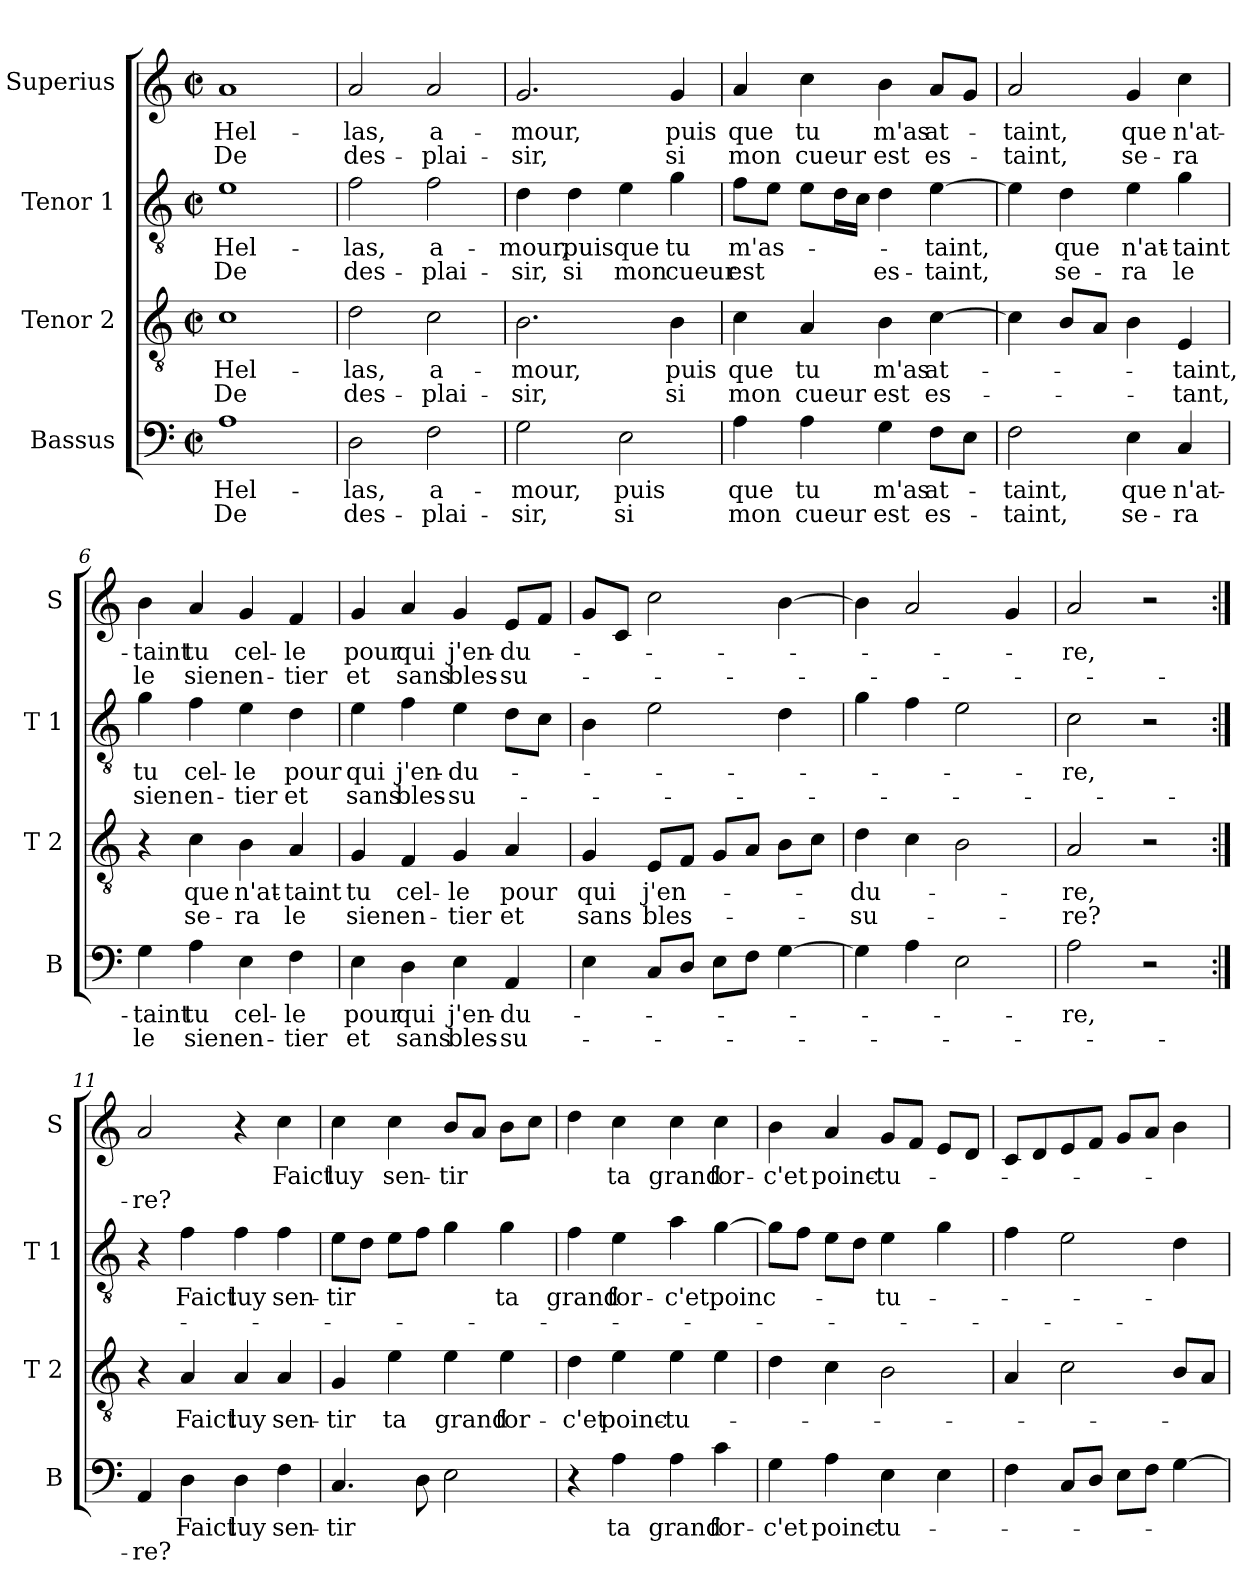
**kern	**text	**text	**kern	**text	**text	**kern	**text	**text	**kern	**text	**text
*part4	*part4	*part4	*part3	*part3	*part3	*part2	*part2	*part2	*part1	*part1	*part1
*staff4	*staff4	*staff4	*staff3	*staff3	*staff3	*staff2	*staff2	*staff2	*staff1	*staff1	*staff1
*I"Bassus	*	*	*I"Tenor 2	*	*	*I"Tenor 1	*	*	*I"Superius	*	*
*I'B	*	*	*I'T 2	*	*	*I'T 1	*	*	*I'S	*	*
*clefF4	*	*	*clefGv2	*	*	*clefGv2	*	*	*clefG2	*	*
*k[]	*	*	*k[]	*	*	*k[]	*	*	*k[]	*	*
*C:	*	*	*C:	*	*	*C:	*	*	*C:	*	*
*M2/2	*	*	*M2/2	*	*	*M2/2	*	*	*M2/2	*	*
*met(c|)	*	*	*met(c|)	*	*	*met(c|)	*	*	*met(c|)	*	*
=1	=1	=1	=1	=1	=1	=1	=1	=1	=1	=1	=1
1A	Hel-	De	1c	Hel-	De	1e	Hel-	De	1a	Hel-	De
=2	=2	=2	=2	=2	=2	=2	=2	=2	=2	=2	=2
2D\	-las,	des-	2d\	-las,	des-	2f\	-las,	des-	2a/	-las,	des-
2F\	a-	-plai-	2c\	a-	-plai-	2f\	a-	-plai-	2a/	a-	-plai-
=3	=3	=3	=3	=3	=3	=3	=3	=3	=3	=3	=3
2G\	-mour,	-sir,	2.B\	-mour,	-sir,	4d\	-mour,	-sir,	2.g/	-mour,	-sir,
.	.	.	.	.	.	4d\	puis	si	.	.	.
2E\	puis	si	.	.	.	4e\	que	mon	.	.	.
.	.	.	4B\	puis	si	4g\	tu	cueur	4g/	puis	si
=4	=4	=4	=4	=4	=4	=4	=4	=4	=4	=4	=4
4A\	que	mon	4c\	que	mon	8f\L	m'as-	est	4a/	que	mon
.	.	.	.	.	.	8e\J	.	.	.	.	.
4A\	tu	cueur	4A/	tu	cueur	8e\L	.	.	4cc\	tu	cueur
.	.	.	.	.	.	16d\L	.	.	.	.	.
.	.	.	.	.	.	16c\JJ	.	.	.	.	.
4G\	m'as	est	4B\	m'as	est	4d\	.	es-	4b\	m'as	est
8F\L	at-	es-	[4c\	at-	es-	[4e\	-taint,	-taint,	8a/L	at-	es-
8E\J	.	.	.	.	.	.	.	.	8g/J	.	.
=5	=5	=5	=5	=5	=5	=5	=5	=5	=5	=5	=5
2F\	-taint,	-taint,	4c\]	.	.	4e\]	.	.	2a/	-taint,	-taint,
.	.	.	8B/L	.	.	4d\	que	se-	.	.	.
.	.	.	8A/J	.	.	.	.	.	.	.	.
4E\	que	se-	4B\	.	.	4e\	n'at-	-ra	4g/	que	se-
4C/	n'at-	-ra	4E/	-taint,	-tant,	4g\	-taint	le	4cc\	n'at-	-ra
!!LO:LB:g=z
=6	=6	=6	=6	=6	=6	=6	=6	=6	=6	=6	=6
4G\	-taint	le	4r	.	.	4g\	tu	sien	4b\	-taint	le
4A\	tu	sien	4c\	que	se-	4f\	cel-	en-	4a/	tu	sien
4E\	cel-	en-	4B\	n'at-	-ra	4e\	-le	-tier	4g/	cel-	en-
4F\	-le	-tier	4A/	-taint	le	4d\	pour	et	4f/	-le	-tier
=7	=7	=7	=7	=7	=7	=7	=7	=7	=7	=7	=7
4E\	pour	et	4G/	tu	sien	4e\	qui	sans	4g/	pour	et
4D\	qui	sans	4F/	cel-	en-	4f\	j'en-	bles-	4a/	qui	sans
4E\	j'en-	bles-	4G/	-le	-tier	4e\	-du-	-su-	4g/	j'en-	bles-
4AA/	-du-	-su-	4A/	pour	et	8d\L	.	.	8e/L	-du-	-su-
.	.	.	.	.	.	8c\J	.	.	8f/J	.	.
=8	=8	=8	=8	=8	=8	=8	=8	=8	=8	=8	=8
4E\	.	.	4G/	qui	sans	4B\	.	.	8g/L	.	.
.	.	.	.	.	.	.	.	.	8c/J	.	.
8C/L	.	.	8E/L	j'en-	bles-	2e\	.	.	2cc\	.	.
8D/J	.	.	8F/J	.	.	.	.	.	.	.	.
8E\L	.	.	8G/L	.	.	.	.	.	.	.	.
8F\J	.	.	8A/J	.	.	.	.	.	.	.	.
[4G\	.	.	8B\L	.	.	4d\	.	.	[4b\	.	.
.	.	.	8c\J	.	.	.	.	.	.	.	.
=9	=9	=9	=9	=9	=9	=9	=9	=9	=9	=9	=9
4G\]	.	.	4d\	-du-	-su-	4g\	.	.	4b\]	.	.
4A\	.	.	4c\	.	.	4f\	.	.	2a/	.	.
2E\	.	.	2B\	.	.	2e\	.	.	.	.	.
.	.	.	.	.	.	.	.	.	4g/	.	.
=10	=10	=10	=10	=10	=10	=10	=10	=10	=10	=10	=10
2A\	-re,	.	2A/	-re,	-re?	2c\	-re,	.	2a/	-re,	.
2r	.	.	2r	.	.	2r	.	.	2r	.	.
!!LO:LB:g=z
=11:|!	=11:|!	=11:|!	=11:|!	=11:|!	=11:|!	=11:|!	=11:|!	=11:|!	=11:|!	=11:|!	=11:|!
4AA/	.	-re?	4r	.	.	4r	.	-re?	2a/	.	-re?
4D\	Faict	.	4A/	Faict	.	4f\	Faict	.	.	.	.
4D\	luy	.	4A/	luy	.	4f\	luy	.	4r	.	.
4F\	sen-	.	4A/	sen-	.	4f\	sen-	.	4cc\	Faict	.
=12	=12	=12	=12	=12	=12	=12	=12	=12	=12	=12	=12
4.C/	-tir	.	4G/	-tir	.	8e\L	-tir	.	4cc\	luy	.
.	.	.	.	.	.	8d\J	.	.	.	.	.
.	.	.	4e\	ta	.	8e\L	.	.	4cc\	sen-	.
8D\	.	.	.	.	.	8f\J	.	.	.	.	.
2E\	.	.	4e\	grand	.	4g\	.	.	8b/L	-tir	.
.	.	.	.	.	.	.	.	.	8a/J	.	.
.	.	.	4e\	for-	.	4g\	ta	.	8b\L	.	.
.	.	.	.	.	.	.	.	.	8cc\J	.	.
=13	=13	=13	=13	=13	=13	=13	=13	=13	=13	=13	=13
4r	.	.	4d\	-c'et	.	4f\	grand	.	4dd\	.	.
4A\	ta	.	4e\	poinc-	.	4e\	for-	.	4cc\	ta	.
4A\	grand	.	4e\	-tu-	.	4a\	-c'et	.	4cc\	grand	.
4c\	for-	.	4e\	.	.	[4g\	poinc-	.	4cc\	for-	.
=14	=14	=14	=14	=14	=14	=14	=14	=14	=14	=14	=14
4G\	-c'et	.	4d\	.	.	8g\L]	.	.	4b\	-c'et	.
.	.	.	.	.	.	8f\J	.	.	.	.	.
4A\	poinc-	.	4c\	.	.	8e\L	.	.	4a/	poinc-	.
.	.	.	.	.	.	8d\J	.	.	.	.	.
4E\	-tu-	.	2B\	.	.	4e\	-tu-	.	8g/L	-tu-	.
.	.	.	.	.	.	.	.	.	8f/J	.	.
4E\	.	.	.	.	.	4g\	.	.	8e/L	.	.
.	.	.	.	.	.	.	.	.	8d/J	.	.
=15	=15	=15	=15	=15	=15	=15	=15	=15	=15	=15	=15
4F\	.	.	4A/	.	.	4f\	.	.	8c/L	.	.
.	.	.	.	.	.	.	.	.	8d/	.	.
8C/L	.	.	2c\	.	.	2e\	.	.	8e/	.	.
8D/J	.	.	.	.	.	.	.	.	8f/J	.	.
8E\L	.	.	.	.	.	.	.	.	8g/L	.	.
8F\J	.	.	.	.	.	.	.	.	8a/J	.	.
[4G\	.	.	8B/L	.	.	4d\	.	.	4b\	.	.
.	.	.	8A/J	.	.	.	.	.	.	.	.
=	=	=	=	=	=	=	=	=	=	=	=
*-	*-	*-	*-	*-	*-	*-	*-	*-	*-	*-	*-
